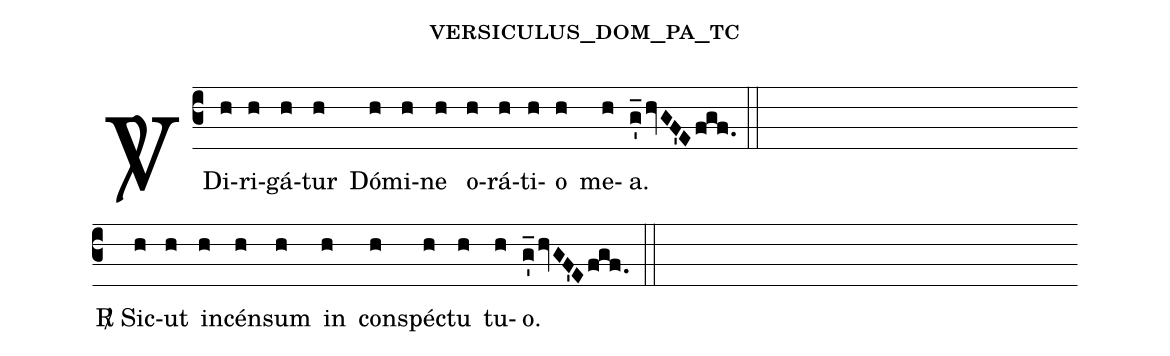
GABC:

name:versiculus_dom_pa_tc;
%%
(c3) <sp>V/</sp> Di(h)ri(h)gá(h)tur(h) Dó(h)mi(h)ne(h) o(h)rá(h)ti(h)o(h) me(h)a.(g_'hvGF'Efgf.) (::) (Z-)
<sp>R/</sp> Sic(h)ut(h) in(h)cén(h)sum(h) in(h) con(h)spé(h)ctu(h) tu(h)o.(g_'hvGF'Efgf.) (::)
